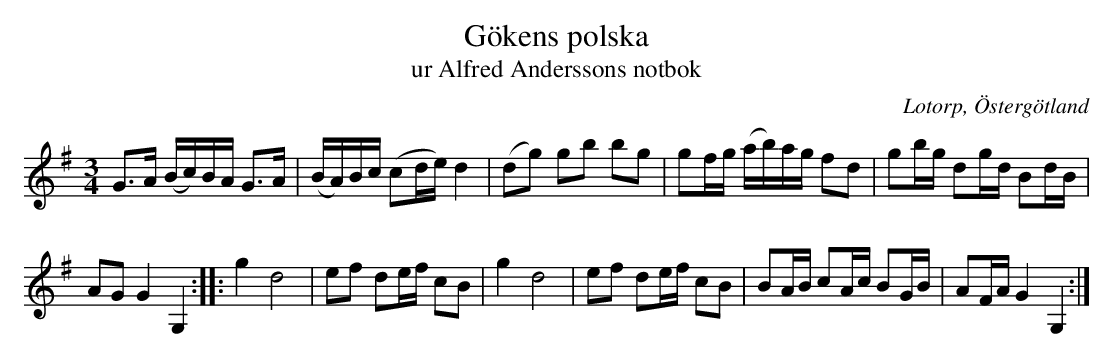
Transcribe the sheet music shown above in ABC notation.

X:1
T:Gökens polska
T:ur Alfred Anderssons notbok
O:Lotorp, Östergötland
L:1/16
M:3/4
K:G
G2>A2 (Bc)BA G2>A2 | (BA)Bc (c2de) d4 | (d2g2) g2b2 b2g2 | g2fg (ab)ag f2d2 | g2bg d2gd B2dB |
A2G2 G4 G,4 :: g4 d8 | e2f2 d2ef c2B2 | g4 d8 | e2f2 d2ef c2B2 | B2AB c2Ac B2GB | A2FA G4 G,4 :|
